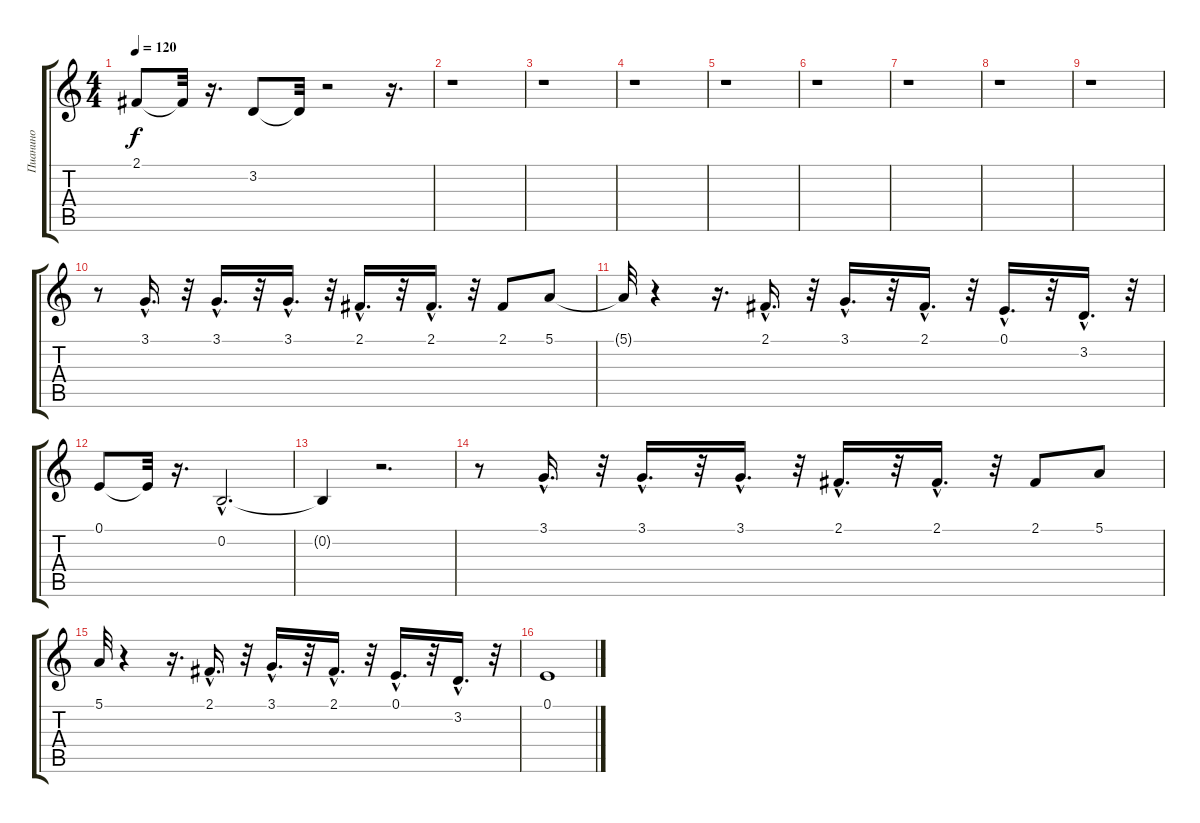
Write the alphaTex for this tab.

\track ("Пианино" "Пианино") {instrument electricgrandpiano}
\staff {score tabs}
\tuning (E4 B3 G3 D3 A2 E2) {hide}
\ts (4 4)
\tempo 120
\clef g2
\ks c
2.1.8{dy f} 2.1{t}.32 r.16{d} 3.2.8 3.2{t}.32 r.2 r.16{d} |
r.1 |
r.1 |
r.1 |
r.1 |
r.1 |
r.1 |
r.1 |
r.1 |
r.8 3.1{hac}.16{d} r.32 3.1{hac}.16{d} r.32 3.1{hac}.16{d} r.32 2.1{hac}.16{d} r.32 2.1{hac}.16{d} r.32 2.1.8 5.1.8 |
5.1{t}.32 r.4 r.16{d} 2.1{hac}.16{d} r.32 3.1{hac}.16{d} r.32 2.1{hac}.16{d} r.32 0.1{hac}.16{d} r.32 3.2{hac}.16{d} r.32 |
0.1.8 0.1{t}.32 r.16{d} 0.2{hac}.2{d} |
0.2{t}.4 r.2{d} |
r.8 3.1{hac}.16{d} r.32 3.1{hac}.16{d} r.32 3.1{hac}.16{d} r.32 2.1{hac}.16{d} r.32 2.1{hac}.16{d} r.32 2.1.8 5.1.8 |
5.1.32 r.4 r.16{d} 2.1{hac}.16{d} r.32 3.1{hac}.16{d} r.32 2.1{hac}.16{d} r.32 0.1{hac}.16{d} r.32 3.2{hac}.16{d} r.32 |
0.1.1
